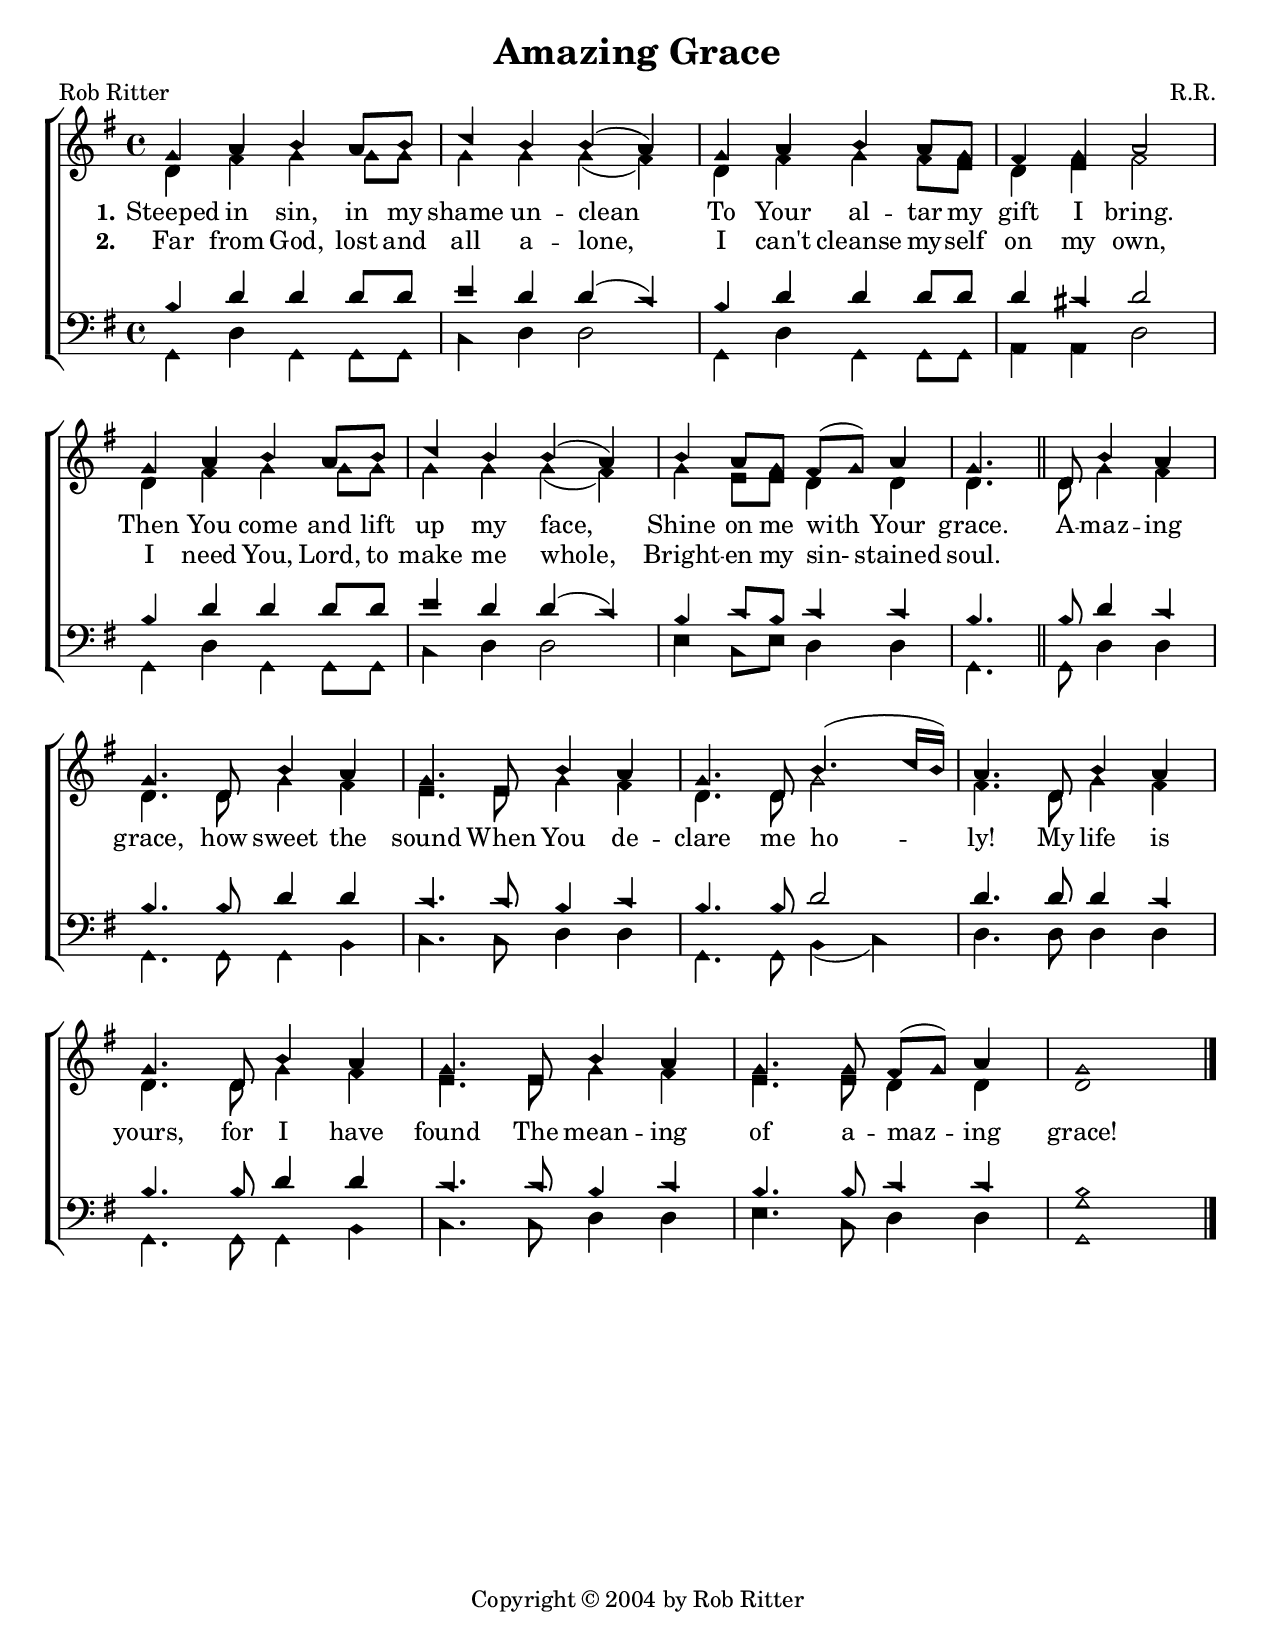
\version "2.18.2"

\header {
 	title = "Amazing Grace"
 	composer = "R.R."
 	poet = "Rob Ritter"
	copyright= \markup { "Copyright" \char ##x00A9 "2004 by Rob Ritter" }
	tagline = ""
}


\paper {
	#(set-paper-size "letter")
	indent = 0
  	page-count = #1
}


global = {
 	\key g \major
 	\time 4/4
	\aikenHeads
  	\large
  	\override Score.BarNumber.break-visibility = ##(#f #f #f)
	\set Staff.midiMaximumVolume = #1.0

 	%\partial 4
}


lead = {
	\set Staff.midiMinimumVolume = #3.0
}


soprano = \relative c'' {
 	\global
	g4 a b a8 b c4 b b( a) g a b a8 g fis4 g a2
	g4 a b a8 b c4 b b( a) b a8 g fis( g) a4 g4.
	\bar "||"
	d8 b'4 a g4. d8 b'4 a g4. e8 b'4 a g4. d8 b'4.( c16 b) a4.
	d,8 b'4 a g4. d8 b'4 a g4. e8 b'4 a g4. g8 fis( g) a4 g1
	\bar "|."
}


alto = \relative c' {
	\global
	d4 fis g g8 g g4 g g( fis) d fis g fis8 e d4 e fis2
	d4 fis g g8 g g4 g g( fis) g e8 e d4 d d4.
	d8 g4 fis d4. d8 g4 fis e4. e8 g4 fis d4. d8 g2 fis4.
	d8 g4 fis d4. d8 g4 fis e4. e8 g4 fis e4. e8 d4 d d1
}


tenor = \relative c' {
	\global
	\clef "bass"
	%\lead
	b4 d d d8 d e4 d d( c) b d d d8 d d4 cis d2
	b4 d d d8 d e4 d d( c) b c8 b c4 c b4.
	b8 d4 c b4. b8 d4 d c4. c8 b4 c b4. b8 d2 d4.
	d8 d4 c b4. b8 d4 d c4. c8 b4 c b4. b8 c4 c b1
}


bass = \relative c {
	\global
	\clef "bass"
	%\lead
	g4 d' g, g8 g c4 d d2 g,4 d' g, g8 g a4 a d2
	g,4 d' g, g8 g c4 d d2 e4 c8 e d4 d g,4.
	g8 d'4 d g,4. g8 g4 b c4. c8 d4 d g,4. g8 b4( c) d4.
	d8 d4 d g,4. g8 g4 b c4. c8 d4 d e4. c8 d4 d <g g,>1
}


verseOne = \lyricmode {
	\set stanza = "1."
	Steeped in sin, in my shame un -- clean
	To Your al -- tar my gift I bring.
	Then You come and lift up my face,
	Shine on me with Your grace.
	A -- maz -- ing grace, how sweet the sound
	When You de -- clare me ho -- ly!
	My life is yours, for I have found
	The mean -- ing of a -- maz -- ing grace!
}


verseTwo = \lyricmode {
	\set stanza = "2."
	Far from God, lost and all a -- lone,
	I can't cleanse my -- self on my own,
	I need You, Lord, to make me whole,
	Bright -- en my sin- stained soul.
}


verseThree = \lyricmode {
	\set stanza = "3."
}


\score{
	\new ChoirStaff <<
		\new Staff \with {midiInstrument = #"acoustic grand"} <<
			\new Voice = "soprano" {\voiceOne \soprano}
			\new Voice = "alto" {\voiceTwo \alto}
		>>
		
		\new Lyrics {
			\lyricsto "soprano" \verseOne
		}
		\new Lyrics {
			\lyricsto "soprano" \verseTwo
		}
		\new Lyrics {
			\lyricsto "soprano" \verseThree
		}
		
		\new Staff  \with {midiInstrument = #"acoustic grand"}<<
			\new Voice = "tenor" {\voiceThree \tenor}
			\new Voice = "bass" {\voiceFour \bass}
		>>
		
	>>
	
	\layout{}
	\midi{
		\tempo 4 = 88
	}
}
